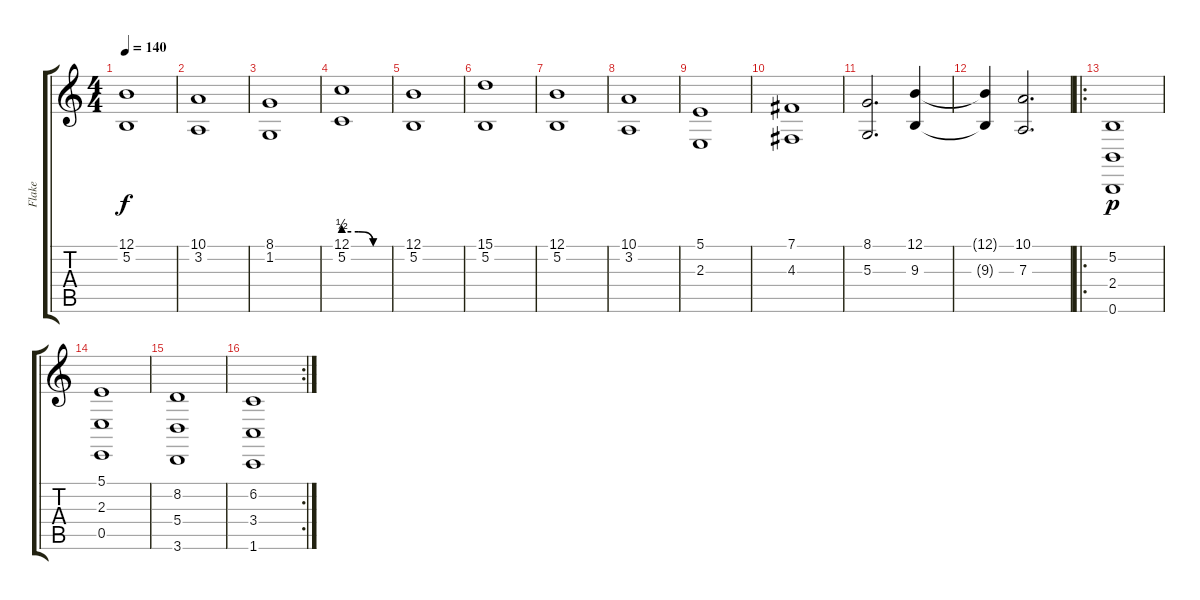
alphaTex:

\track ("Flake" "Flake") {instrument synthstrings1}
\staff {score tabs}
\tuning (B3 Gb3 D3 A2 E2 B1) {hide}
\ts (4 4)
\tempo 140
\clef g2
\ks c
(12.1 5.2).1{dy f} |
(10.1 3.2).1 |
(8.1 1.2).1 |
(12.1{be (custom 0 2 20 2 40 0 60 0)} 5.2{be (custom 0 2 20 2 40 0 60 0)}).1 |
(12.1 5.2).1 |
(15.1 5.2).1 |
(12.1 5.2).1 |
(10.1 3.2).1 |
(5.1 2.3).1 |
(7.1 4.3).1 |
(8.1 5.3).2{d} (12.1 9.3).4 |
(12.1{t} 9.3{t}).4 (10.1 7.3).2{d} |
\ro
(5.2 2.4 0.6).1{dy p volume 11} |
(5.1 2.3 0.5).1 |
(8.2 5.4 3.6).1 |
\rc 2
(6.2 3.4 1.6).1
